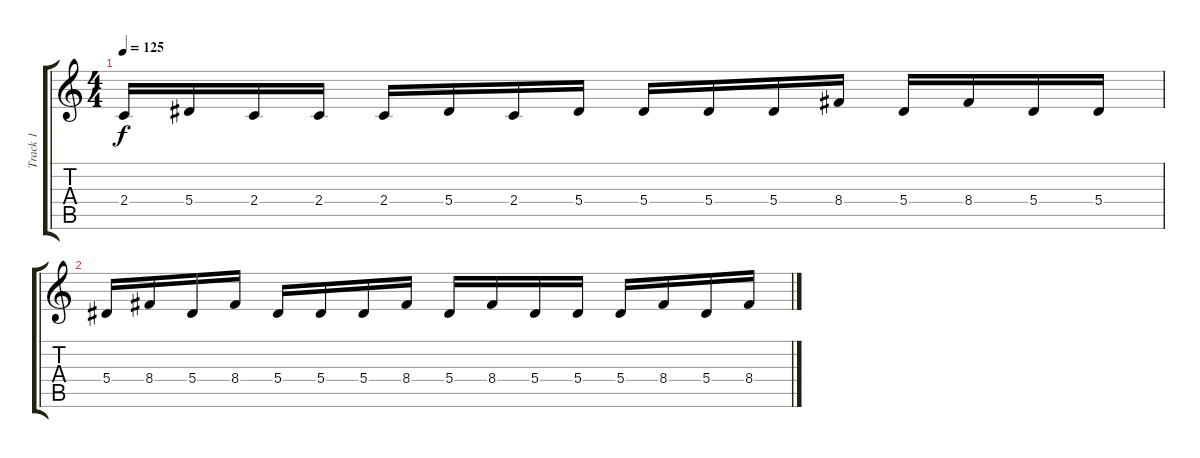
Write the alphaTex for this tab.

\track ("Track 1" "Track 1") {instrument distortionguitar}
\staff {score tabs}
\tuning (C4 G3 Eb3 Bb2 F2 C2) {hide}
\ts (4 4)
\tempo 125
\clef g2
\ks c
2.4.16{dy f} 5.4.16 2.4.16 2.4.16 2.4.16 5.4.16 2.4.16 5.4.16 5.4.16 5.4.16 5.4.16 8.4.16 5.4.16 8.4.16 5.4.16 5.4.16 |
5.4.16 8.4.16 5.4.16 8.4.16 5.4.16 5.4.16 5.4.16 8.4.16 5.4.16 8.4.16 5.4.16 5.4.16 5.4.16 8.4.16 5.4.16 8.4.16
